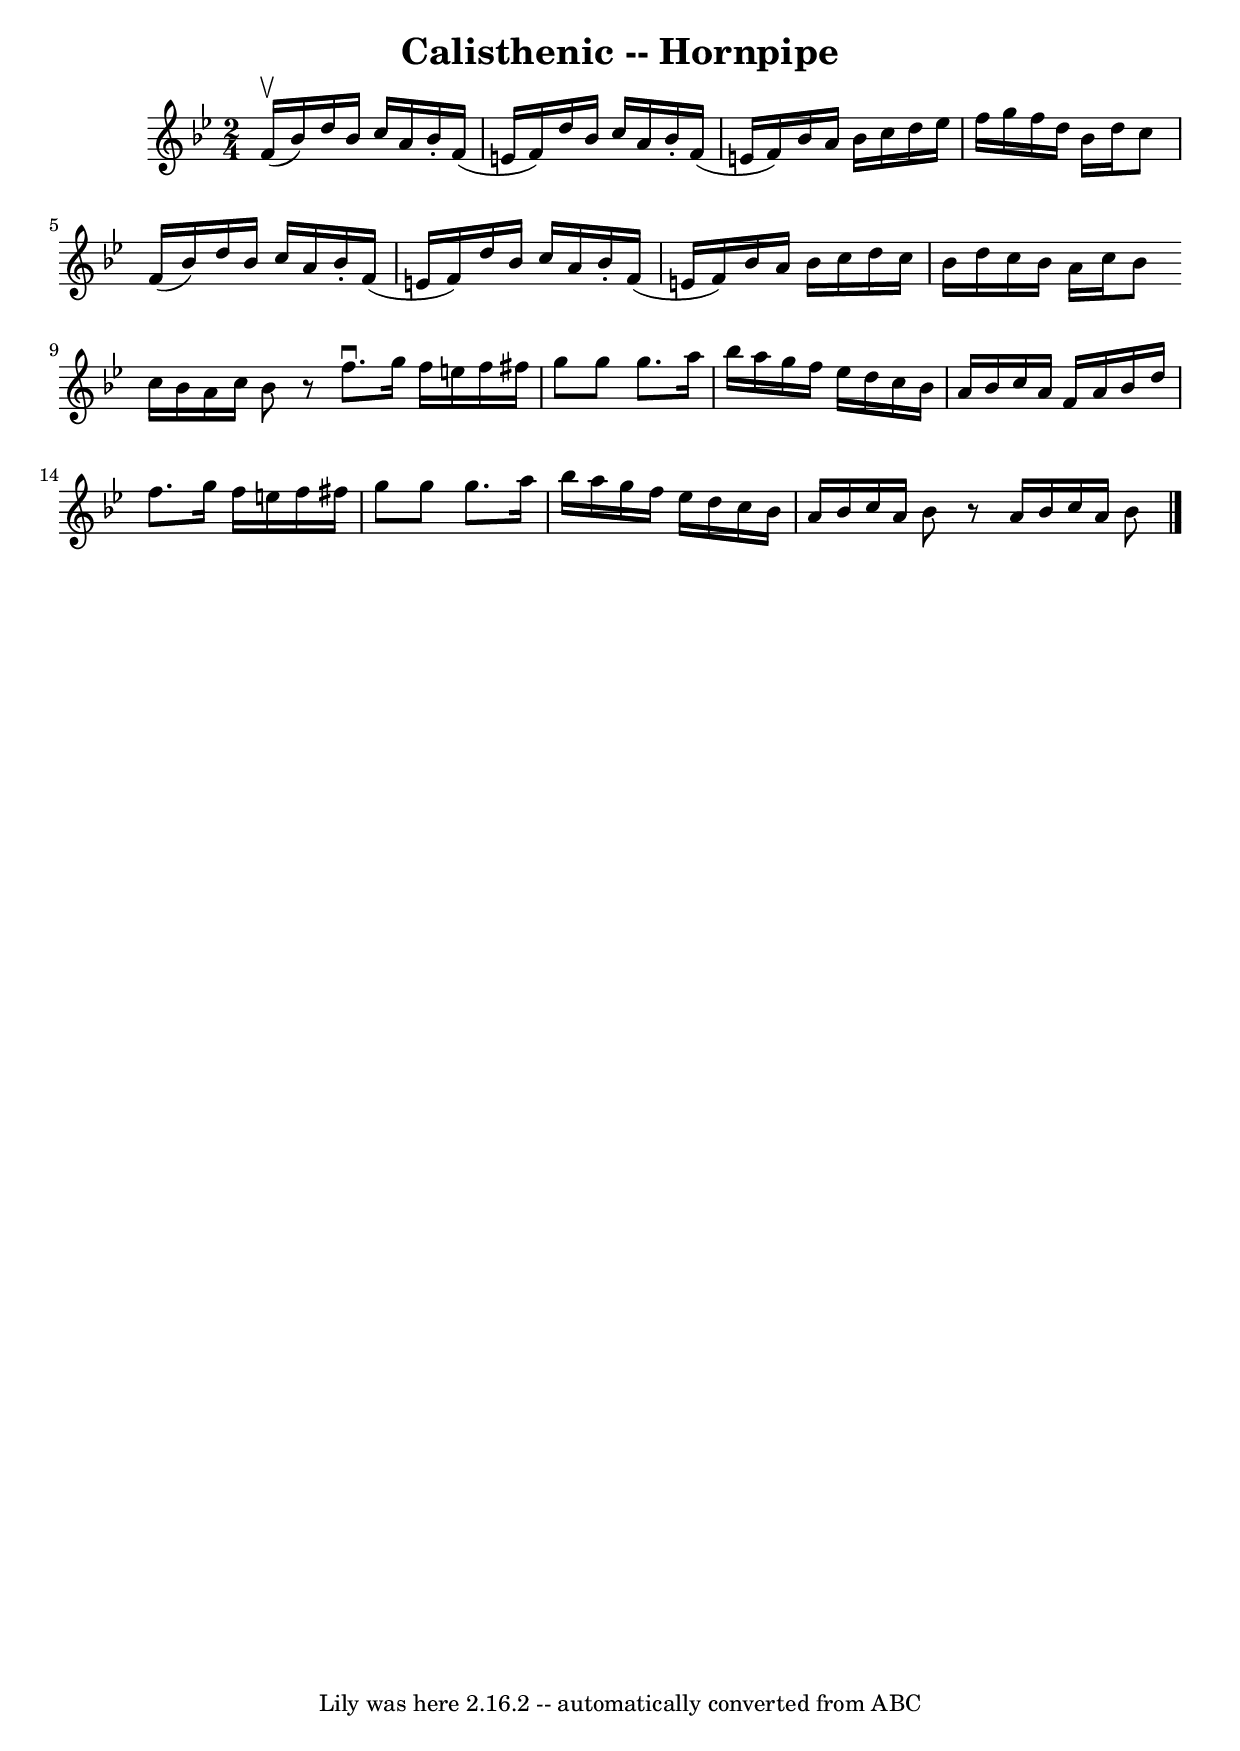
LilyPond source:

\version "2.16.2"
\include "Mammoth.ily"
\header {
  %% book = "Cole's 1000 Fiddle Tunes"
  crossRefNumber = "1"
  footnotes = ""
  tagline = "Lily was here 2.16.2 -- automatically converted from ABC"
  title = "Calisthenic -- Hornpipe"

}
voicedefault =  {


  \time 2/4 
  \key bes \major f'16 (^\upbow bes'16) |
  d''16    
  bes'16 c''16 a'16 bes'16 -. f'16 (e'16 f'16) |
  
  d''16 bes'16 c''16 a'16 bes'16 -. f'16 (e'16 f'16) 
  |
  bes'16 a'16 bes'16 c''16 d''16 ees''16 f''16    
  g''16  |
  f''16 d''16 bes'16 d''16 c''8 f'16 (bes'16  
  -) |
  d''16 bes'16 c''16 a'16 bes'16 -. f'16 (e'16   
  f'16) |
  d''16 bes'16 c''16 a'16 bes'16 -. f'16 (
  e'16 f'16) |
  bes'16 a'16 bes'16 c''16 d''16 c''16 
  bes'16 d''16  |
  c''16 bes'16 a'16 c''16 bes'8  
  \bar ":|" c''16 bes'16 a'16 c''16 bes'8    r8 \bar "|."     
  \bar "|:" f''8.^\downbow g''16 f''16 e''16 f''16 fis''16  
  |
  g''8 g''8 g''8. a''16  |
  bes''16 a''16 g''16 
  f''16 ees''16 d''16 c''16 bes'16  |
  a'16 bes'16    
  c''16 a'16 f'16 a'16 bes'16 d''16  |
  f''8. g''16   
  f''16 e''16 f''16 fis''16  |
  g''8 g''8 g''8. a''16  
  |
  bes''16 a''16 g''16 f''16 ees''16 d''16 c''16    
  bes'16  |
  a'16 bes'16 c''16 a'16 bes'8    r8 \bar ":|"   
  a'16 bes'16 c''16 a'16 bes'8  \bar "|."   

}

\score{
  <<

    \context Staff="default"
    {
      \voicedefault 
      
    }

  >>
  \layout {
    
  }
  \midi {
  }

}
